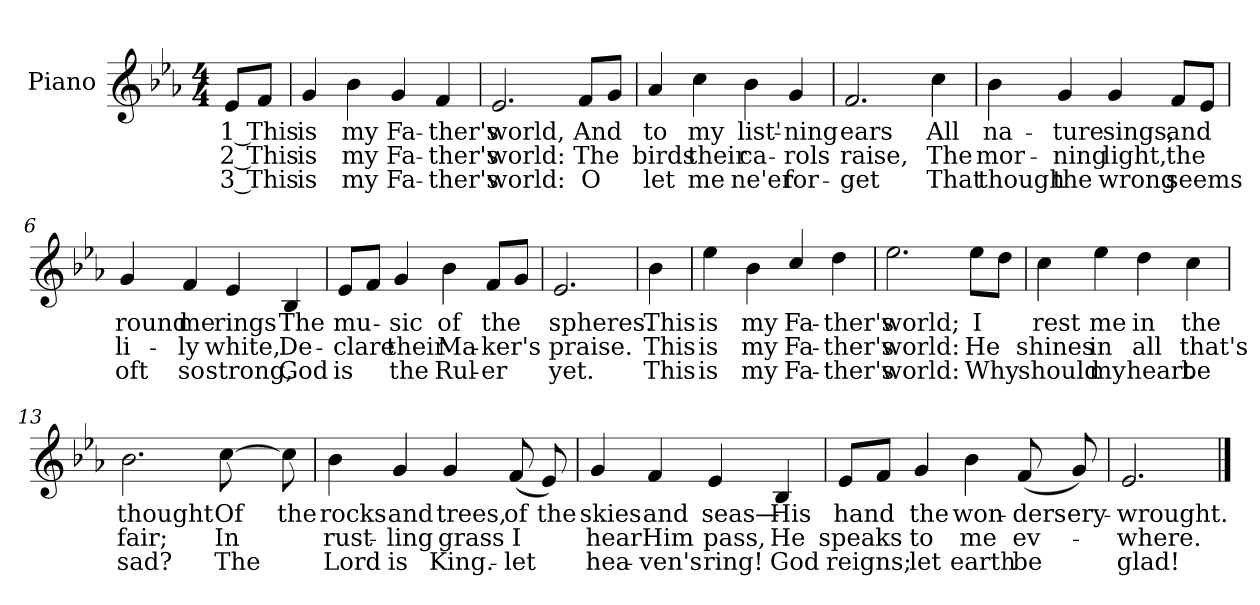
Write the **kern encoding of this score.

**kern	**text	**text	**text
*part1	*part1	*part1	*part1
*staff1	*staff1	*staff1	*staff1
*I"Piano	*	*	*
*I'Pno.	*	*	*
!!LO:PB:g=z
*clefG2	*	*	*
*k[b-e-a-]	*	*	*
*E-:	*	*	*
*M4/4	*	*	*
=	=	=	=
!	!LO:LY:b:color=#000000	!LO:LY:b:color=#000000	!LO:LY:b:color=#000000
8e-i/L	1 This	2 This	3 This
8fi/J	.	.	.
=1	=1	=1	=1
!	!LO:LY:b:color=#000000	!LO:LY:b:color=#000000	!LO:LY:b:color=#000000
4gi/	is	is	is
!	!LO:LY:b:color=#000000	!LO:LY:b:color=#000000	!LO:LY:b:color=#000000
4b-i\	my	my	my
!	!LO:LY:b:color=#000000	!LO:LY:b:color=#000000	!LO:LY:b:color=#000000
4gi/	Fa-	Fa-	Fa-
!	!LO:LY:b:color=#000000	!LO:LY:b:color=#000000	!LO:LY:b:color=#000000
4fi/	-ther's	-ther's	-ther's
=2	=2	=2	=2
!	!LO:LY:b:color=#000000	!LO:LY:b:color=#000000	!LO:LY:b:color=#000000
2.e-i/	world,	world:	world:
!	!LO:LY:b:color=#000000	!LO:LY:b:color=#000000	!LO:LY:b:color=#000000
8fi/L	And	The	O
8gi/J	.	.	.
=3	=3	=3	=3
!	!LO:LY:b:color=#000000	!LO:LY:b:color=#000000	!LO:LY:b:color=#000000
4a-i/	to	birds	let
!	!LO:LY:b:color=#000000	!LO:LY:b:color=#000000	!LO:LY:b:color=#000000
4cci\	my	their	me
!	!LO:LY:b:color=#000000	!LO:LY:b:color=#000000	!LO:LY:b:color=#000000
4b-i\	list'-	ca-	ne'er
!	!LO:LY:b:color=#000000	!LO:LY:b:color=#000000	!LO:LY:b:color=#000000
4gi/	-ning	-rols	for-
=4	=4	=4	=4
!	!LO:LY:b:color=#000000	!LO:LY:b:color=#000000	!LO:LY:b:color=#000000
2.fi/	ears	raise,	-get
!	!LO:LY:b:color=#000000	!LO:LY:b:color=#000000	!LO:LY:b:color=#000000
4cci\	All	The	That
!!LO:LB:g=z
=5	=5	=5	=5
!	!LO:LY:b:color=#000000	!LO:LY:b:color=#000000	!LO:LY:b:color=#000000
4b-i\	na-	mor-	though
!	!LO:LY:b:color=#000000	!LO:LY:b:color=#000000	!LO:LY:b:color=#000000
4gi/	-ture	-ning	the
!	!LO:LY:b:color=#000000	!LO:LY:b:color=#000000	!LO:LY:b:color=#000000
4gi/	sings,	light,	wrong
!	!LO:LY:b:color=#000000	!LO:LY:b:color=#000000	!LO:LY:b:color=#000000
8fi/L	and	the	seems
8e-i/J	.	.	.
=6	=6	=6	=6
!	!LO:LY:b:color=#000000	!LO:LY:b:color=#000000	!LO:LY:b:color=#000000
4gi/	round	li-	oft
!	!LO:LY:b:color=#000000	!LO:LY:b:color=#000000	!LO:LY:b:color=#000000
4fi/	me	-ly	so
!	!LO:LY:b:color=#000000	!LO:LY:b:color=#000000	!LO:LY:b:color=#000000
4e-i/	rings	white,	strong,
!	!LO:LY:b:color=#000000	!LO:LY:b:color=#000000	!LO:LY:b:color=#000000
4B-i/	The	De-	God
=7	=7	=7	=7
!	!LO:LY:b:color=#000000	!LO:LY:b:color=#000000	!LO:LY:b:color=#000000
8e-i/L	mu-	-clare	is
8fi/J	.	.	.
!	!LO:LY:b:color=#000000	!LO:LY:b:color=#000000	!LO:LY:b:color=#000000
4gi/	-sic	their	the
!	!LO:LY:b:color=#000000	!LO:LY:b:color=#000000	!LO:LY:b:color=#000000
4b-i\	of	Ma-	Rul-
!	!LO:LY:b:color=#000000	!LO:LY:b:color=#000000	!LO:LY:b:color=#000000
8fi/L	the	-ker's	-er
8gi/J	.	.	.
=8	=8	=8	=8
!	!LO:LY:b:color=#000000	!LO:LY:b:color=#000000	!LO:LY:b:color=#000000
2.e-i/	spheres.	praise.	yet.
!!LO:LB:g=z
=9	=9	=9	=9
!	!LO:LY:b:color=#000000	!LO:LY:b:color=#000000	!LO:LY:b:color=#000000
4b-i\	This	This	This
=10	=10	=10	=10
!	!LO:LY:b:color=#000000	!LO:LY:b:color=#000000	!LO:LY:b:color=#000000
4ee-i\	is	is	is
!	!LO:LY:b:color=#000000	!LO:LY:b:color=#000000	!LO:LY:b:color=#000000
4b-i\	my	my	my
!	!LO:LY:b:color=#000000	!LO:LY:b:color=#000000	!LO:LY:b:color=#000000
4cci/	Fa-	Fa-	Fa-
!	!LO:LY:b:color=#000000	!LO:LY:b:color=#000000	!LO:LY:b:color=#000000
4ddi\	-ther's	-ther's	-ther's
=11	=11	=11	=11
!	!LO:LY:b:color=#000000	!LO:LY:b:color=#000000	!LO:LY:b:color=#000000
2.ee-i\	world;	world:	world:
!	!LO:LY:b:color=#000000	!LO:LY:b:color=#000000	!LO:LY:b:color=#000000
8ee-i\L	I	He	Why
8ddi\J	.	.	.
=12	=12	=12	=12
!	!LO:LY:b:color=#000000	!LO:LY:b:color=#000000	!LO:LY:b:color=#000000
4cci\	rest	shines	should
!	!LO:LY:b:color=#000000	!LO:LY:b:color=#000000	!LO:LY:b:color=#000000
4ee-i\	me	in	my
!	!LO:LY:b:color=#000000	!LO:LY:b:color=#000000	!LO:LY:b:color=#000000
4ddi\	in	all	heart
!	!LO:LY:b:color=#000000	!LO:LY:b:color=#000000	!LO:LY:b:color=#000000
4cci\	the	that's	be
=13	=13	=13	=13
!	!LO:LY:b:color=#000000	!LO:LY:b:color=#000000	!LO:LY:b:color=#000000
2.b-i\	thought	fair;	sad?
!	!LO:LY:b:color=#000000	!LO:LY:b:color=#000000	!LO:LY:b:color=#000000
[8cci\	Of	In	The
!	!LO:LY:b:color=#000000	!	!
8cci\]	the	.	.
!!LO:LB:g=z
=14	=14	=14	=14
!	!LO:LY:b:color=#000000	!LO:LY:b:color=#000000	!LO:LY:b:color=#000000
4b-i\	rocks	rust-	Lord
!	!LO:LY:b:color=#000000	!LO:LY:b:color=#000000	!LO:LY:b:color=#000000
4gi/	and	-ling	is
!	!LO:LY:b:color=#000000	!LO:LY:b:color=#000000	!LO:LY:b:color=#000000
4gi/	trees,	grass	King.-
!	!LO:LY:b:color=#000000	!LO:LY:b:color=#000000	!LO:LY:b:color=#000000
(8fi/	of	I	-let
!	!LO:LY:b:color=#000000	!	!
8e-i/)	the	.	.
=15	=15	=15	=15
!	!LO:LY:b:color=#000000	!LO:LY:b:color=#000000	!LO:LY:b:color=#000000
4gi/	skies	hear	hea-
!	!LO:LY:b:color=#000000	!LO:LY:b:color=#000000	!LO:LY:b:color=#000000
4fi/	and	Him	-ven's
!	!LO:LY:b:color=#000000	!LO:LY:b:color=#000000	!LO:LY:b:color=#000000
4e-i/	seas—	pass,	ring!
!	!LO:LY:b:color=#000000	!LO:LY:b:color=#000000	!LO:LY:b:color=#000000
4B-i/	His	He	God
!!LO:LB:g=z
=16	=16	=16	=16
!	!LO:LY:b:color=#000000	!LO:LY:b:color=#000000	!LO:LY:b:color=#000000
8e-i/L	hand	speaks	reigns;
8fi/J	.	.	.
!	!LO:LY:b:color=#000000	!LO:LY:b:color=#000000	!LO:LY:b:color=#000000
4gi/	the	to	let
!	!LO:LY:b:color=#000000	!LO:LY:b:color=#000000	!LO:LY:b:color=#000000
4b-i\	won-	me	earth
!	!LO:LY:b:color=#000000	!LO:LY:b:color=#000000	!LO:LY:b:color=#000000
(8fi/	-ders	ev-	be
!	!LO:LY:b:color=#000000	!	!
8gi/)	-ery-	.	.
=17	=17	=17	=17
!	!LO:LY:b:color=#000000	!LO:LY:b:color=#000000	!LO:LY:b:color=#000000
2.e-i/	wrought.	-where.	glad!
==	==	==	==
*-	*-	*-	*-
